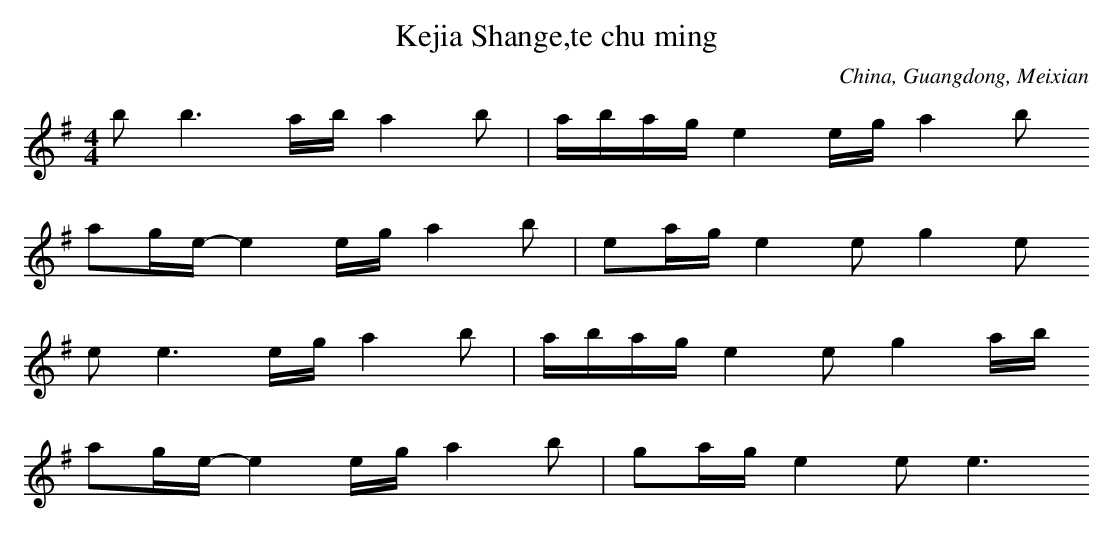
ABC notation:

X:1
T: Kejia Shange,te chu ming
O: China, Guangdong, Meixian
M: 4/4
L: 1/16
K: G
b2b6aba4b2 | abage4ega4b2
a2ge-e4ega4b2 | e2age4e2g4e2
e2e6ega4b2 | abage4e2g4ab
a2ge-e4ega4b2 | g2age4e2e6
